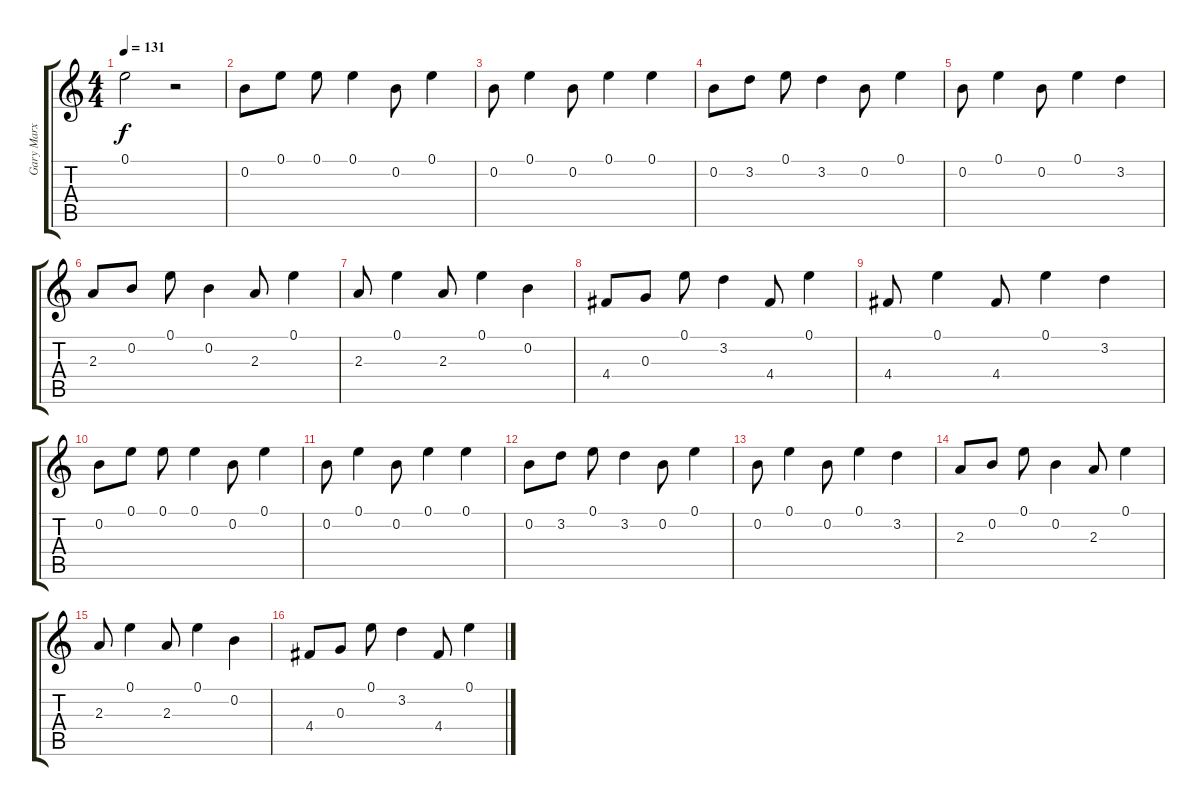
\track ("Gary Marx" "Gary Marx") {instrument electricguitarclean}
\staff {score tabs}
\tuning (E4 B3 G3 D3 A2 E2) {hide}
\ts (4 4)
\tempo 131
\clef g2
\ks c
0.1{t}.2{dy f} r.2 |
0.2.8 0.1.8 0.1.8 0.1.4 0.2.8 0.1.4 |
0.2.8 0.1.4 0.2.8 0.1.4 0.1.4 |
0.2.8 3.2.8 0.1.8 3.2.4 0.2.8 0.1.4 |
0.2.8 0.1.4 0.2.8 0.1.4 3.2.4 |
2.3.8 0.2.8 0.1.8 0.2.4 2.3.8 0.1.4 |
2.3.8 0.1.4 2.3.8 0.1.4 0.2.4 |
4.4.8 0.3.8 0.1.8 3.2.4 4.4.8 0.1.4 |
4.4.8 0.1.4 4.4.8 0.1.4 3.2.4 |
0.2.8 0.1.8 0.1.8 0.1.4 0.2.8 0.1.4 |
0.2.8 0.1.4 0.2.8 0.1.4 0.1.4 |
0.2.8 3.2.8 0.1.8 3.2.4 0.2.8 0.1.4 |
0.2.8 0.1.4 0.2.8 0.1.4 3.2.4 |
2.3.8 0.2.8 0.1.8 0.2.4 2.3.8 0.1.4 |
2.3.8 0.1.4 2.3.8 0.1.4 0.2.4 |
4.4.8 0.3.8 0.1.8 3.2.4 4.4.8 0.1.4
